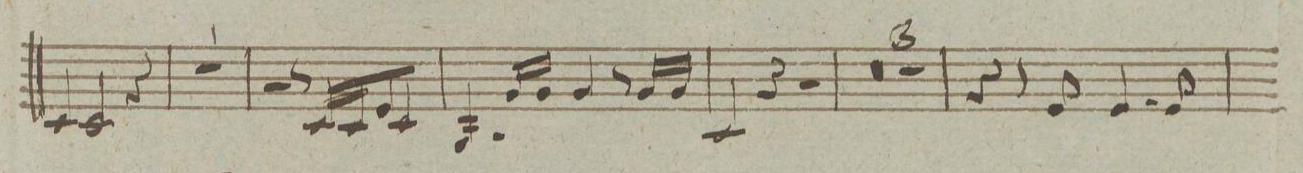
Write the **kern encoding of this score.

**kern	**dynam
*I"Clarino terʒo Principalo	*
*clefG2	*
*k[]	*
*met(c)	*
*M4/4	*
4c/	.
2c/	.
4r	.
=6	=6
1r	.
=7	=7
2r	.
8r	.
16c/Lk	.
16c/	.
8e/	.
8c/J	.
=8	=8
4.G/	.
16g/LL	.
16g/JJ	.
4g/	.
8r	.
16g/LL	.
16g/JJ	.
=9	=9
4c/	.
4r	.
2r	.
=10	=10
0r	.
=11	=11
=12	=12
1r	.
=13	=13
4r	.
8r	.
8e/	.
4.e/	.
8e/	.
=14	=14
*-	*-
